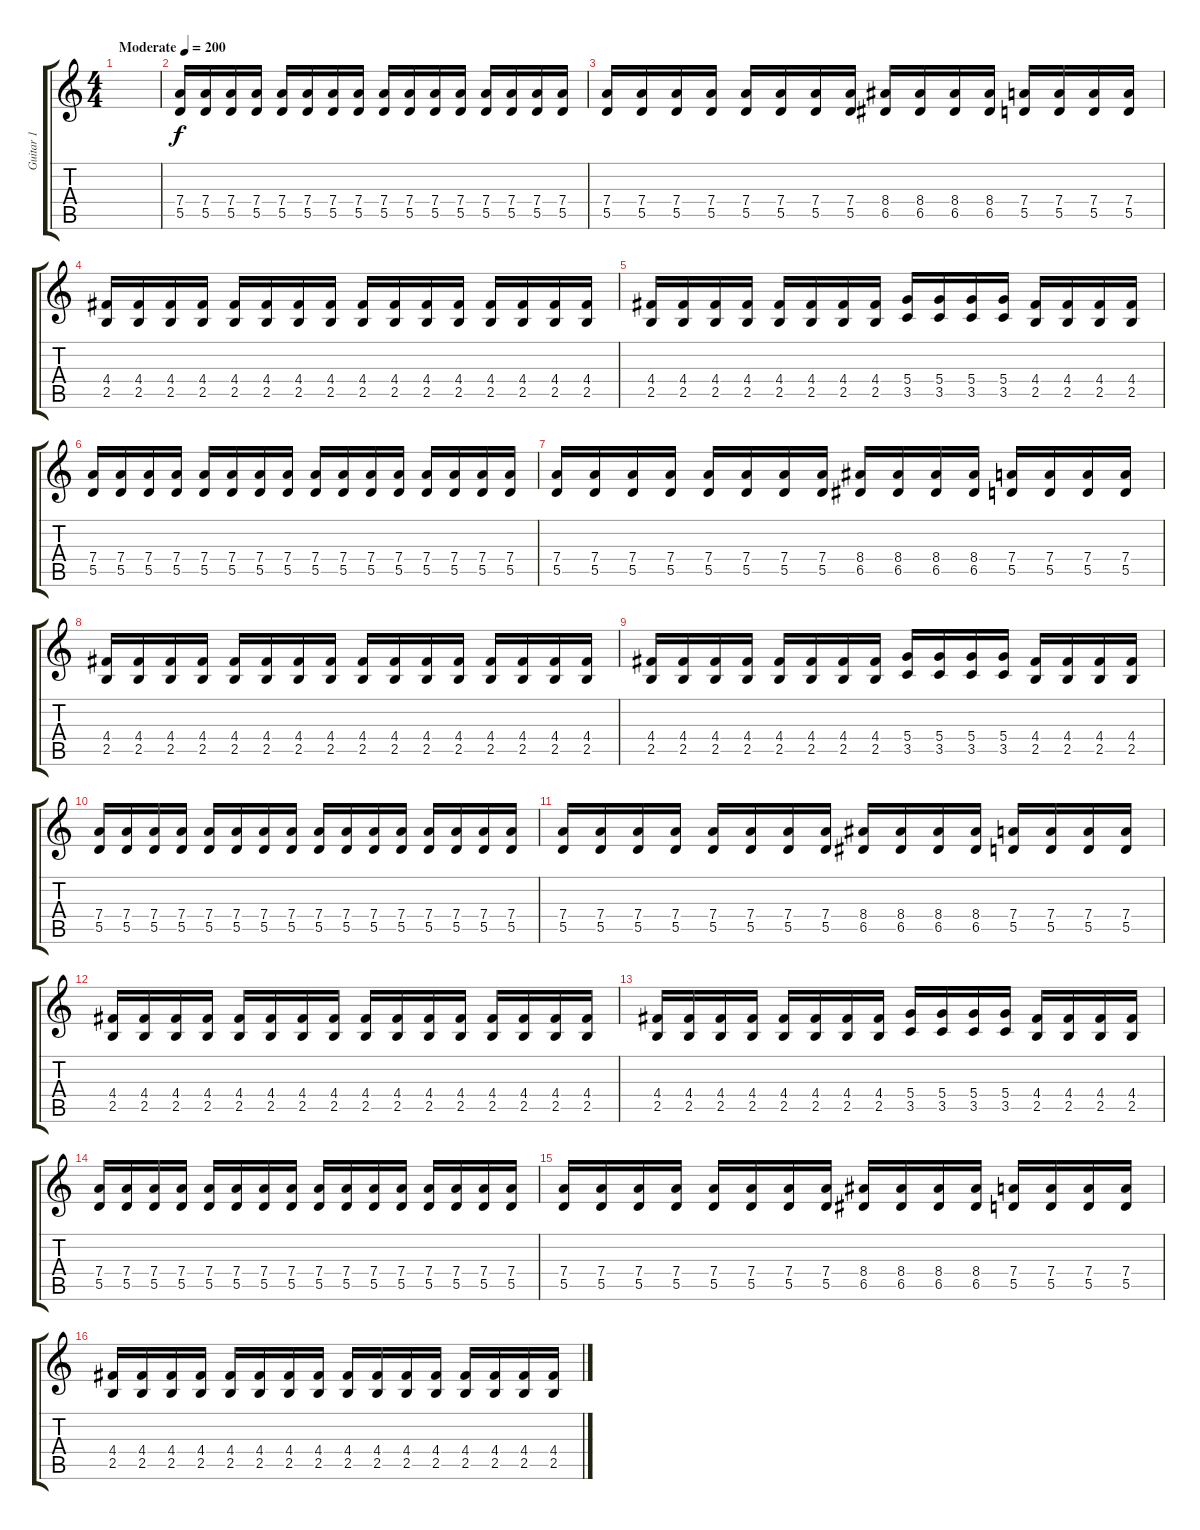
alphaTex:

\track ("Guitar 1" "Guitar 1") {instrument distortionguitar}
\staff {score tabs}
\tuning (E4 B3 G3 D3 A2 E2) {hide}
\ts (4 4)
\tempo (200 "Moderate")
\clef g2
\ks c
|
(7.4 5.5).16 (7.4 5.5).16 (7.4 5.5).16 (7.4 5.5).16 (7.4 5.5).16 (7.4 5.5).16 (7.4 5.5).16 (7.4 5.5).16 (7.4 5.5).16 (7.4 5.5).16 (7.4 5.5).16 (7.4 5.5).16 (7.4 5.5).16 (7.4 5.5).16 (7.4 5.5).16 (7.4 5.5).16 |
(7.4 5.5).16 (7.4 5.5).16 (7.4 5.5).16 (7.4 5.5).16 (7.4 5.5).16 (7.4 5.5).16 (7.4 5.5).16 (7.4 5.5).16 (8.4 6.5).16 (8.4 6.5).16 (8.4 6.5).16 (8.4 6.5).16 (7.4 5.5).16 (7.4 5.5).16 (7.4 5.5).16 (7.4 5.5).16 |
(4.4 2.5).16 (4.4 2.5).16 (4.4 2.5).16 (4.4 2.5).16 (4.4 2.5).16 (4.4 2.5).16 (4.4 2.5).16 (4.4 2.5).16 (4.4 2.5).16 (4.4 2.5).16 (4.4 2.5).16 (4.4 2.5).16 (4.4 2.5).16 (4.4 2.5).16 (4.4 2.5).16 (4.4 2.5).16 |
(4.4 2.5).16 (4.4 2.5).16 (4.4 2.5).16 (4.4 2.5).16 (4.4 2.5).16 (4.4 2.5).16 (4.4 2.5).16 (4.4 2.5).16 (5.4 3.5).16 (5.4 3.5).16 (5.4 3.5).16 (5.4 3.5).16 (4.4 2.5).16 (4.4 2.5).16 (4.4 2.5).16 (4.4 2.5).16 |
(7.4 5.5).16 (7.4 5.5).16 (7.4 5.5).16 (7.4 5.5).16 (7.4 5.5).16 (7.4 5.5).16 (7.4 5.5).16 (7.4 5.5).16 (7.4 5.5).16 (7.4 5.5).16 (7.4 5.5).16 (7.4 5.5).16 (7.4 5.5).16 (7.4 5.5).16 (7.4 5.5).16 (7.4 5.5).16 |
(7.4 5.5).16 (7.4 5.5).16 (7.4 5.5).16 (7.4 5.5).16 (7.4 5.5).16 (7.4 5.5).16 (7.4 5.5).16 (7.4 5.5).16 (8.4 6.5).16 (8.4 6.5).16 (8.4 6.5).16 (8.4 6.5).16 (7.4 5.5).16 (7.4 5.5).16 (7.4 5.5).16 (7.4 5.5).16 |
(4.4 2.5).16 (4.4 2.5).16 (4.4 2.5).16 (4.4 2.5).16 (4.4 2.5).16 (4.4 2.5).16 (4.4 2.5).16 (4.4 2.5).16 (4.4 2.5).16 (4.4 2.5).16 (4.4 2.5).16 (4.4 2.5).16 (4.4 2.5).16 (4.4 2.5).16 (4.4 2.5).16 (4.4 2.5).16 |
(4.4 2.5).16 (4.4 2.5).16 (4.4 2.5).16 (4.4 2.5).16 (4.4 2.5).16 (4.4 2.5).16 (4.4 2.5).16 (4.4 2.5).16 (5.4 3.5).16 (5.4 3.5).16 (5.4 3.5).16 (5.4 3.5).16 (4.4 2.5).16 (4.4 2.5).16 (4.4 2.5).16 (4.4 2.5).16 |
(7.4 5.5).16 (7.4 5.5).16 (7.4 5.5).16 (7.4 5.5).16 (7.4 5.5).16 (7.4 5.5).16 (7.4 5.5).16 (7.4 5.5).16 (7.4 5.5).16 (7.4 5.5).16 (7.4 5.5).16 (7.4 5.5).16 (7.4 5.5).16 (7.4 5.5).16 (7.4 5.5).16 (7.4 5.5).16 |
(7.4 5.5).16 (7.4 5.5).16 (7.4 5.5).16 (7.4 5.5).16 (7.4 5.5).16 (7.4 5.5).16 (7.4 5.5).16 (7.4 5.5).16 (8.4 6.5).16 (8.4 6.5).16 (8.4 6.5).16 (8.4 6.5).16 (7.4 5.5).16 (7.4 5.5).16 (7.4 5.5).16 (7.4 5.5).16 |
(4.4 2.5).16 (4.4 2.5).16 (4.4 2.5).16 (4.4 2.5).16 (4.4 2.5).16 (4.4 2.5).16 (4.4 2.5).16 (4.4 2.5).16 (4.4 2.5).16 (4.4 2.5).16 (4.4 2.5).16 (4.4 2.5).16 (4.4 2.5).16 (4.4 2.5).16 (4.4 2.5).16 (4.4 2.5).16 |
(4.4 2.5).16 (4.4 2.5).16 (4.4 2.5).16 (4.4 2.5).16 (4.4 2.5).16 (4.4 2.5).16 (4.4 2.5).16 (4.4 2.5).16 (5.4 3.5).16 (5.4 3.5).16 (5.4 3.5).16 (5.4 3.5).16 (4.4 2.5).16 (4.4 2.5).16 (4.4 2.5).16 (4.4 2.5).16 |
(7.4 5.5).16 (7.4 5.5).16 (7.4 5.5).16 (7.4 5.5).16 (7.4 5.5).16 (7.4 5.5).16 (7.4 5.5).16 (7.4 5.5).16 (7.4 5.5).16 (7.4 5.5).16 (7.4 5.5).16 (7.4 5.5).16 (7.4 5.5).16 (7.4 5.5).16 (7.4 5.5).16 (7.4 5.5).16 |
(7.4 5.5).16 (7.4 5.5).16 (7.4 5.5).16 (7.4 5.5).16 (7.4 5.5).16 (7.4 5.5).16 (7.4 5.5).16 (7.4 5.5).16 (8.4 6.5).16 (8.4 6.5).16 (8.4 6.5).16 (8.4 6.5).16 (7.4 5.5).16 (7.4 5.5).16 (7.4 5.5).16 (7.4 5.5).16 |
(4.4 2.5).16 (4.4 2.5).16 (4.4 2.5).16 (4.4 2.5).16 (4.4 2.5).16 (4.4 2.5).16 (4.4 2.5).16 (4.4 2.5).16 (4.4 2.5).16 (4.4 2.5).16 (4.4 2.5).16 (4.4 2.5).16 (4.4 2.5).16 (4.4 2.5).16 (4.4 2.5).16 (4.4 2.5).16
